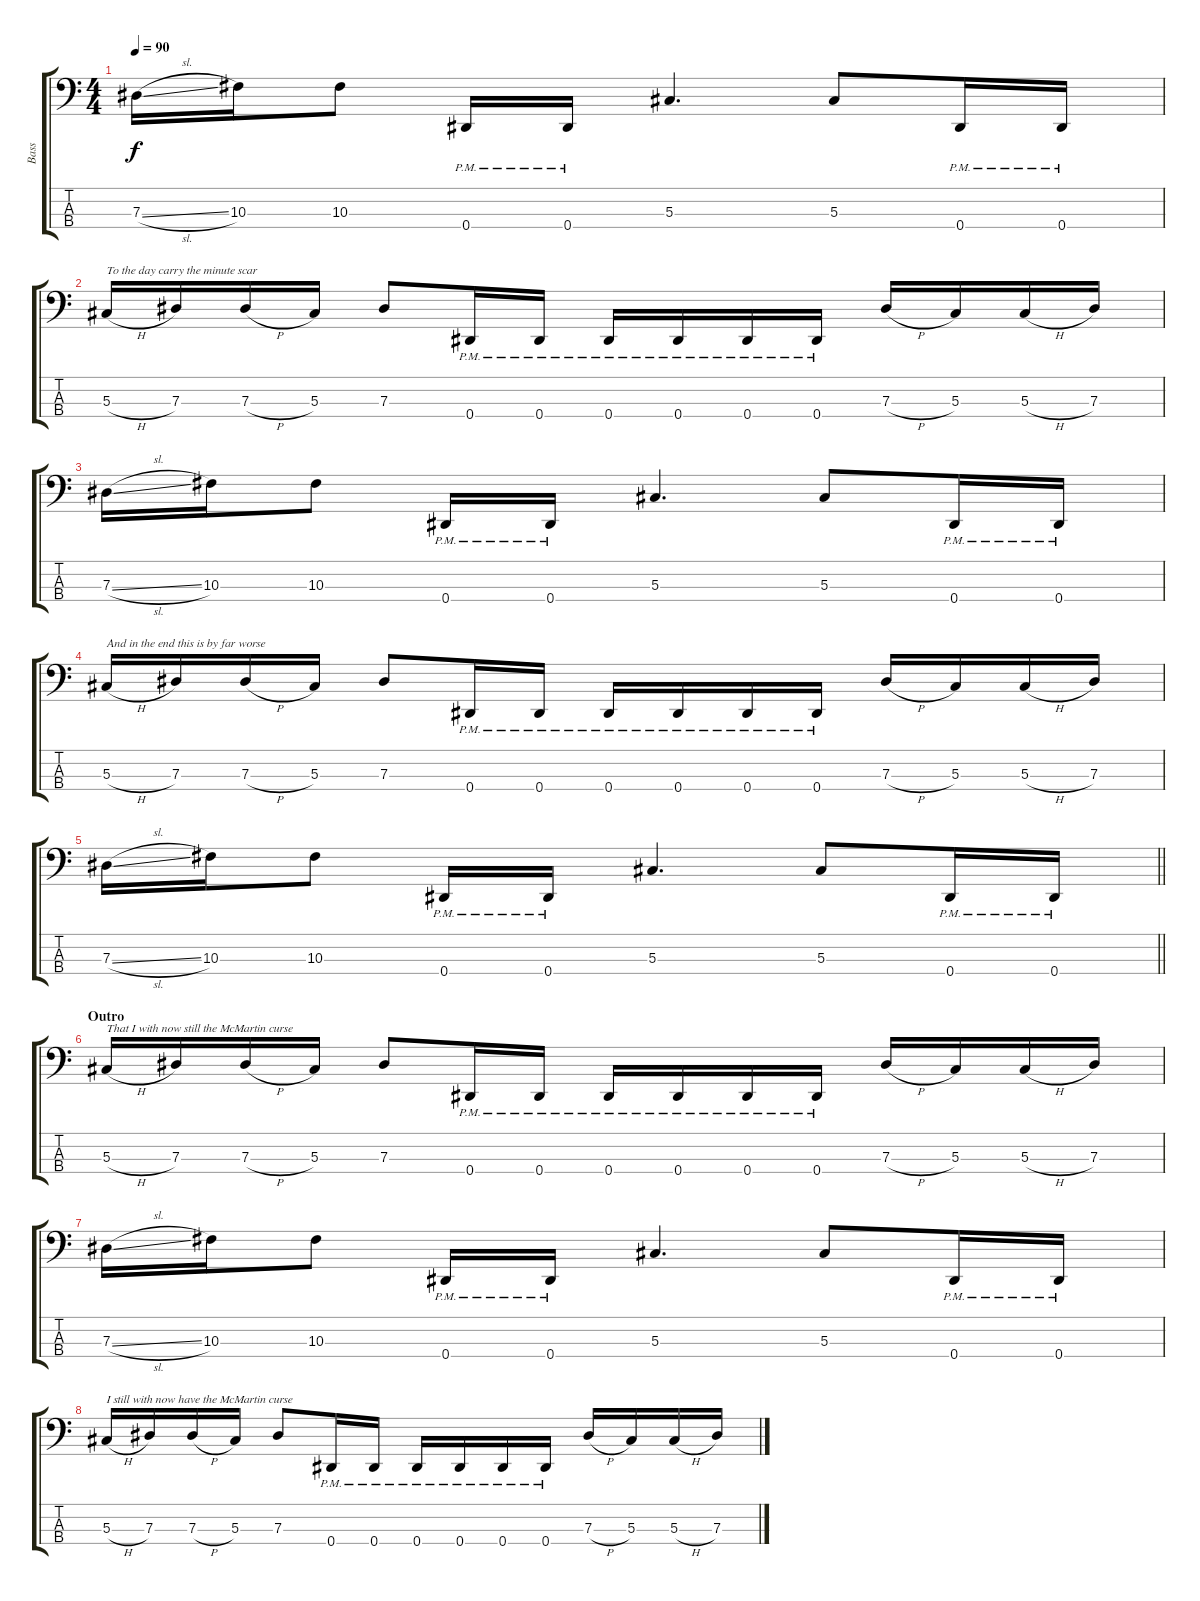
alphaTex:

\track ("Bass" "Bass") {instrument electricbassfinger bank 255}
\staff {score tabs}
\tuning (Gb2 Db2 Ab1 Eb1) {hide}
\ts (4 4)
\tempo 90
\clef f4
\ks c
7.3{sl}.16{dy f} 10.3.16 10.3.8 0.4{pm}.16 0.4{pm}.16 5.3.4{d} 5.3.8 0.4{pm}.16 0.4{pm}.16 |
5.3{h}.16{txt "To the day carry the minute scar"} 7.3.16 7.3{h}.16 5.3.16 7.3.8 0.4{pm}.16 0.4{pm}.16 0.4{pm}.16 0.4{pm}.16 0.4{pm}.16 0.4{pm}.16 7.3{h}.16 5.3.16 5.3{h}.16 7.3.16 |
7.3{sl}.16 10.3.16 10.3.8 0.4{pm}.16 0.4{pm}.16 5.3.4{d} 5.3.8 0.4{pm}.16 0.4{pm}.16 |
5.3{h}.16{txt "And in the end this is by far worse"} 7.3.16 7.3{h}.16 5.3.16 7.3.8 0.4{pm}.16 0.4{pm}.16 0.4{pm}.16 0.4{pm}.16 0.4{pm}.16 0.4{pm}.16 7.3{h}.16 5.3.16 5.3{h}.16 7.3.16 |
\barLineRight lightlight
7.3{sl}.16 10.3.16 10.3.8 0.4{pm}.16 0.4{pm}.16 5.3.4{d} 5.3.8 0.4{pm}.16 0.4{pm}.16 |
\section ("" "Outro")
5.3{h}.16{txt "That I with now still the McMartin curse"} 7.3.16 7.3{h}.16 5.3.16 7.3.8 0.4{pm}.16 0.4{pm}.16 0.4{pm}.16 0.4{pm}.16 0.4{pm}.16 0.4{pm}.16 7.3{h}.16 5.3.16 5.3{h}.16 7.3.16 |
7.3{sl}.16 10.3.16 10.3.8 0.4{pm}.16 0.4{pm}.16 5.3.4{d} 5.3.8 0.4{pm}.16 0.4{pm}.16 |
5.3{h}.16{txt "I still with now have the McMartin curse"} 7.3.16 7.3{h}.16 5.3.16 7.3.8 0.4{pm}.16 0.4{pm}.16 0.4{pm}.16 0.4{pm}.16 0.4{pm}.16 0.4{pm}.16 7.3{h}.16 5.3.16 5.3{h}.16 7.3.16
